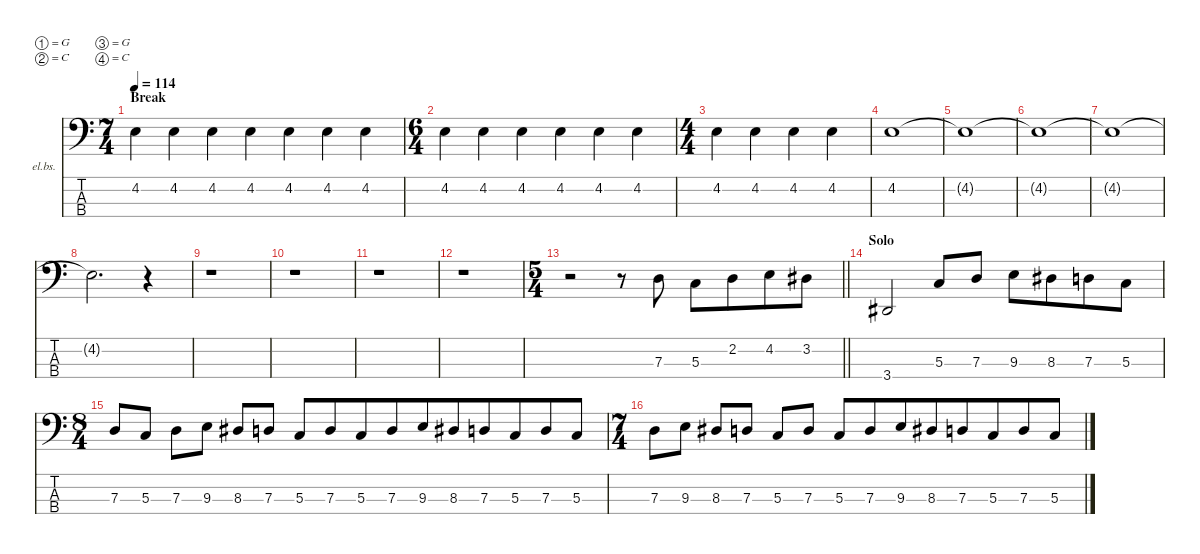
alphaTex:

\defaultSystemsLayout 4
\hideDynamics
\bracketExtendMode nobrackets
\firstSystemTrackNameOrientation horizontal
\otherSystemsTrackNameOrientation horizontal
\track ("Bass" "el.bs.") {instrument electricbassfinger}
\staff {score tabs}
\tuning (G2 C2 G1 C1)
\ts (7 4)
\beaming (8 2 2 2 8)
\section ("" "Break")
\tempo 114
\clef f4
\ks c
4.2.4{dy f beam Down} 4.2.4{beam Down} 4.2.4{beam Down} 4.2.4{beam Down} 4.2.4{beam Down} 4.2.4{beam Down} 4.2.4{beam Down} |
\ts (6 4)
\beaming (8 2 2 2 6)
4.2.4{beam Down} 4.2.4{beam Down} 4.2.4{beam Down} 4.2.4{beam Down} 4.2.4{beam Down} 4.2.4{beam Down} |
\ts (4 4)
\beaming (8 2 2 2 2)
4.2.4{beam Down} 4.2.4{beam Down} 4.2.4{beam Down} 4.2.4{beam Down} |
4.2.1{beam Down} |
4.2{t}.1{beam Down} |
4.2{t}.1{beam Down} |
4.2{t}.1{beam Down} |
4.2{t}.2{d beam Down} r.4{beam Down} |
r.1{beam Down} |
r.1{beam Down} |
r.1{beam Down} |
r.1{beam Down} |
\ts (5 4)
\beaming (8 2 2 2 4)
\barLineRight lightlight
r.2{beam Down} r.8{beam Down} 7.3.8{beam Down} 5.3.8{beam Down} 2.2.8{beam Down} 4.2.8{beam Down} 3.2{acc #}.8{beam Down} |
\section ("" "Solo")
3.4{acc #}.2{beam Up} 5.3.8{beam Up} 7.3.8{beam Up} 9.3.8{beam Down} 8.3{acc #}.8{beam Down} 7.3.8{beam Down} 5.3.8{beam Down} |
\ts (8 4)
\beaming (8 2 2 2 10)
7.3.8{beam Up} 5.3.8{beam Up} 7.3.8{beam Down} 9.3.8{beam Down} 8.3{acc #}.8{beam Up} 7.3.8{beam Up} 5.3.8{beam Up} 7.3.8{beam Up} 5.3.8{beam Up} 7.3.8{beam Up} 9.3.8{beam Up} 8.3{acc #}.8{beam Up} 7.3.8{beam Up} 5.3.8{beam Up} 7.3.8{beam Up} 5.3.8{beam Up} |
\ts (7 4)
\beaming (8 2 2 2 8)
7.3.8{beam Down} 9.3.8{beam Down} 8.3{acc #}.8{beam Up} 7.3.8{beam Up} 5.3.8{beam Up} 7.3.8{beam Up} 5.3.8{beam Up} 7.3.8{beam Up} 9.3.8{beam Up} 8.3{acc #}.8{beam Up} 7.3.8{beam Up} 5.3.8{beam Up} 7.3.8{beam Up} 5.3.8{beam Up}
